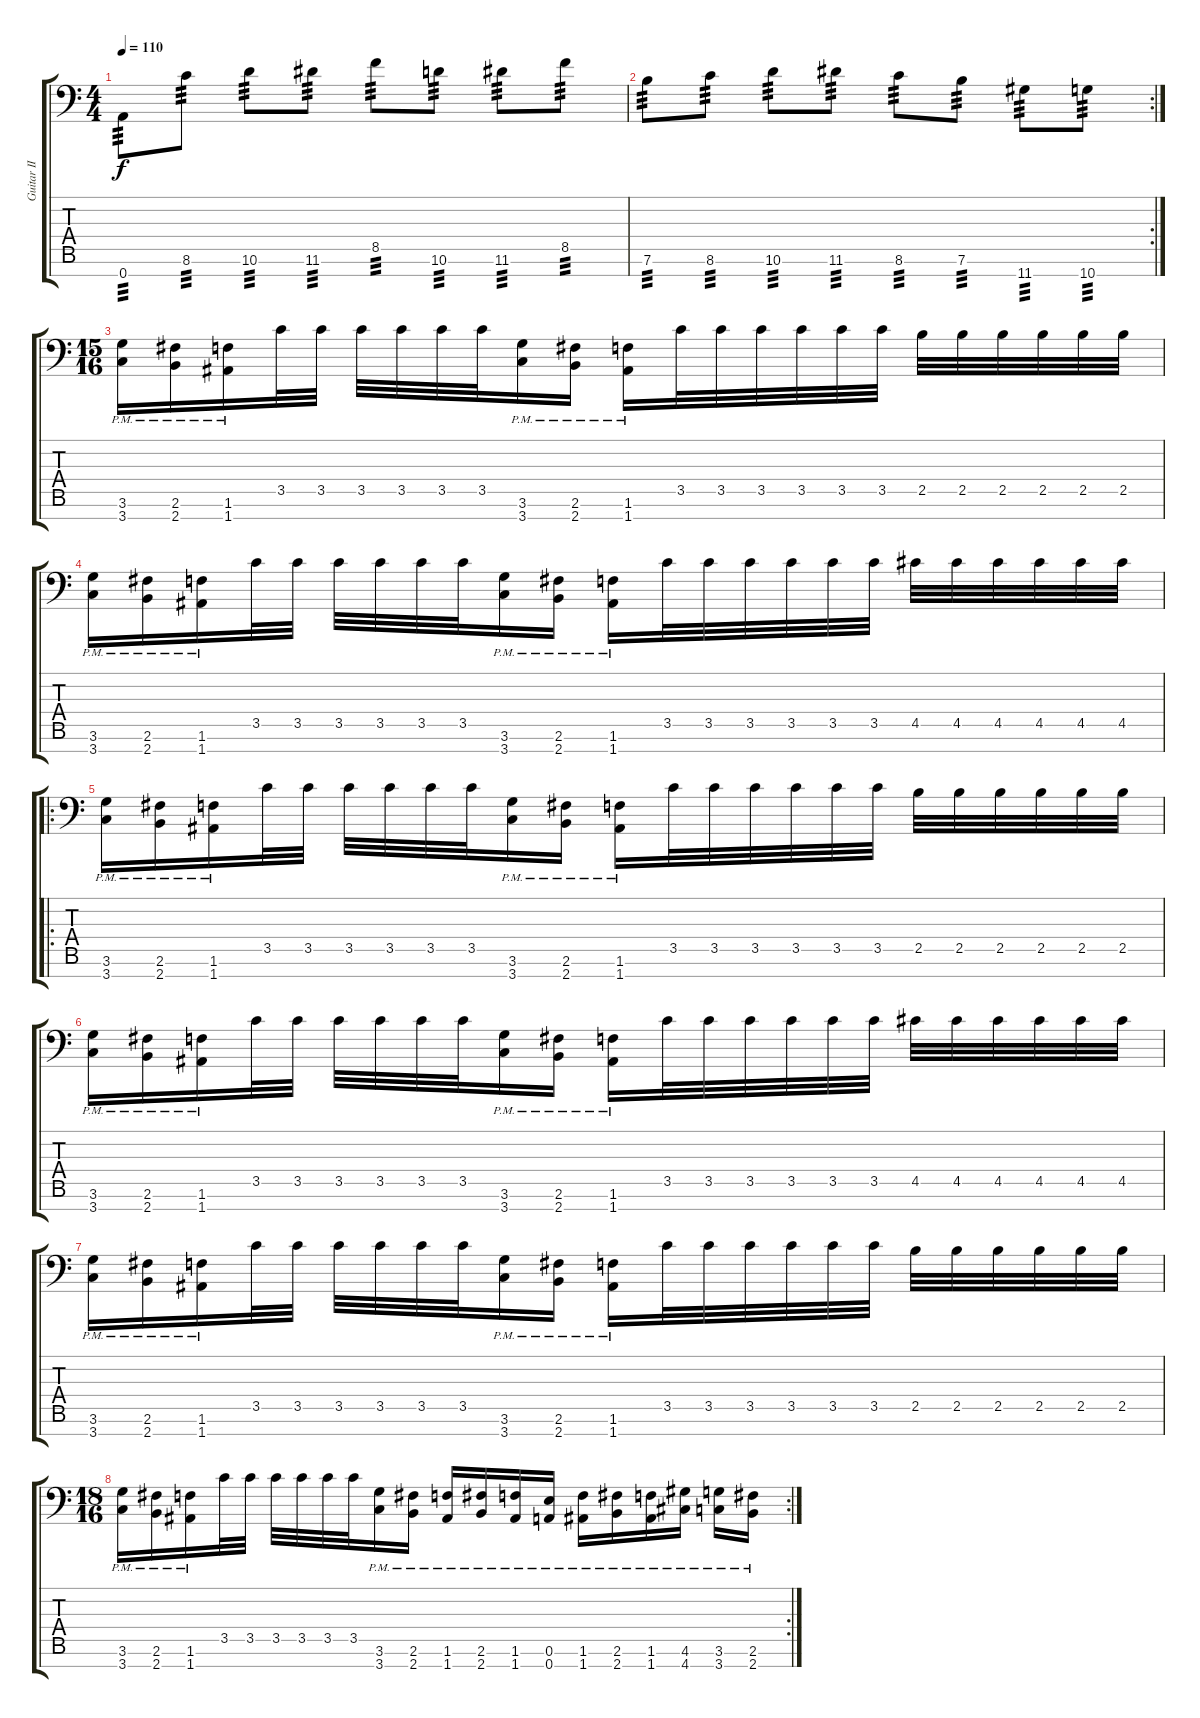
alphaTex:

\track ("Guitar II" "Guitar II") {instrument distortionguitar}
\staff {score tabs}
\tuning (E4 B3 G3 D3 A2 E2 A1) {hide}
\ts (4 4)
\tempo 110
\clef f4
\ks c
0.7.8{tp 3 dy f} 8.6.8{tp 3} 10.6.8{tp 3} 11.6.8{tp 3} 8.5.8{tp 3} 10.6.8{tp 3} 11.6.8{tp 3} 8.5.8{tp 3} |
\rc 2
7.6.8{tp 3} 8.6.8{tp 3} 10.6.8{tp 3} 11.6.8{tp 3} 8.6.8{tp 3} 7.6.8{tp 3} 11.7.8{tp 3} 10.7.8{tp 3} |
\ts (15 16)
(3.6{pm} 3.7{pm}).16 (2.6{pm} 2.7{pm}).16 (1.6{pm} 1.7{pm}).16 3.5.32 3.5.32 3.5.32 3.5.32 3.5.32 3.5.32 (3.6{pm} 3.7{pm}).16 (2.6{pm} 2.7{pm}).16 (1.6{pm} 1.7{pm}).16 3.5.32 3.5.32 3.5.32 3.5.32 3.5.32 3.5.32 2.5.32 2.5.32 2.5.32 2.5.32 2.5.32 2.5.32 |
(3.6{pm} 3.7{pm}).16 (2.6{pm} 2.7{pm}).16 (1.6{pm} 1.7{pm}).16 3.5.32 3.5.32 3.5.32 3.5.32 3.5.32 3.5.32 (3.6{pm} 3.7{pm}).16 (2.6{pm} 2.7{pm}).16 (1.6{pm} 1.7{pm}).16 3.5.32 3.5.32 3.5.32 3.5.32 3.5.32 3.5.32 4.5.32 4.5.32 4.5.32 4.5.32 4.5.32 4.5.32 |
\ro
(3.6{pm} 3.7{pm}).16 (2.6{pm} 2.7{pm}).16 (1.6{pm} 1.7{pm}).16 3.5.32 3.5.32 3.5.32 3.5.32 3.5.32 3.5.32 (3.6{pm} 3.7{pm}).16 (2.6{pm} 2.7{pm}).16 (1.6{pm} 1.7{pm}).16 3.5.32 3.5.32 3.5.32 3.5.32 3.5.32 3.5.32 2.5.32 2.5.32 2.5.32 2.5.32 2.5.32 2.5.32 |
(3.6{pm} 3.7{pm}).16 (2.6{pm} 2.7{pm}).16 (1.6{pm} 1.7{pm}).16 3.5.32 3.5.32 3.5.32 3.5.32 3.5.32 3.5.32 (3.6{pm} 3.7{pm}).16 (2.6{pm} 2.7{pm}).16 (1.6{pm} 1.7{pm}).16 3.5.32 3.5.32 3.5.32 3.5.32 3.5.32 3.5.32 4.5.32 4.5.32 4.5.32 4.5.32 4.5.32 4.5.32 |
(3.6{pm} 3.7{pm}).16 (2.6{pm} 2.7{pm}).16 (1.6{pm} 1.7{pm}).16 3.5.32 3.5.32 3.5.32 3.5.32 3.5.32 3.5.32 (3.6{pm} 3.7{pm}).16 (2.6{pm} 2.7{pm}).16 (1.6{pm} 1.7{pm}).16 3.5.32 3.5.32 3.5.32 3.5.32 3.5.32 3.5.32 2.5.32 2.5.32 2.5.32 2.5.32 2.5.32 2.5.32 |
\rc 2
\ts (18 16)
(3.6{pm} 3.7{pm}).16 (2.6{pm} 2.7{pm}).16 (1.6{pm} 1.7{pm}).16 3.5.32 3.5.32 3.5.32 3.5.32 3.5.32 3.5.32 (3.6{pm} 3.7{pm}).16 (2.6{pm} 2.7{pm}).16 (1.6{pm} 1.7{pm}).16 (2.6{pm} 2.7{pm}).16 (1.6{pm} 1.7{pm}).16 (0.6{pm} 0.7{pm}).16 (1.6{pm} 1.7{pm}).16 (2.6{pm} 2.7{pm}).16 (1.6{pm} 1.7{pm}).16 (4.6{pm} 4.7{pm}).16 (3.6{pm} 3.7{pm}).16 (2.6{pm} 2.7{pm}).16
